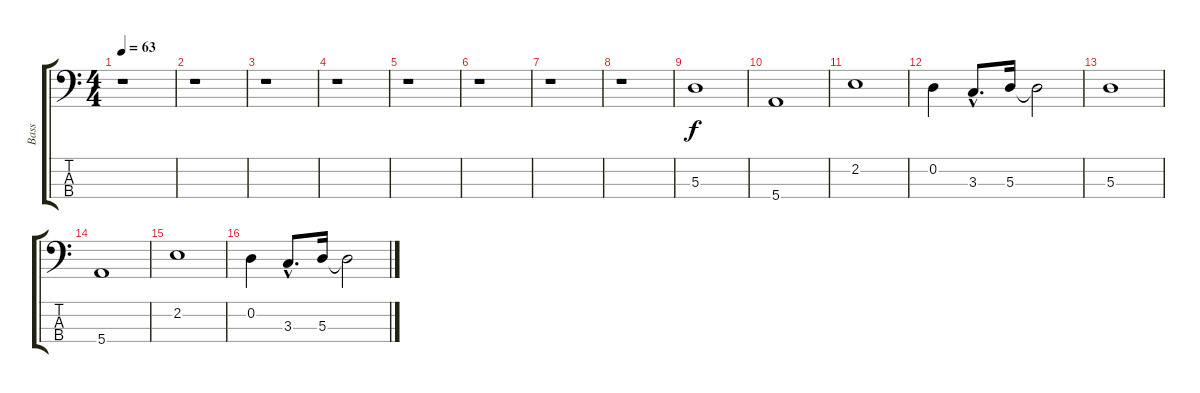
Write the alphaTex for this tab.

\track ("Bass" "Bass") {instrument electricbassfinger}
\staff {score tabs}
\tuning (G2 D2 A1 E1) {hide}
\ts (4 4)
\tempo 63
\clef f4
\ks c
r.1{dy f instrument electricbassfinger} |
r.1 |
r.1 |
r.1 |
r.1 |
r.1 |
r.1 |
r.1 |
5.3.1 |
5.4.1 |
2.2.1 |
0.2.4 3.3{hac}.8{d} 5.3.16 5.3{t}.2 |
5.3.1 |
5.4.1 |
2.2.1 |
0.2.4 3.3{hac}.8{d} 5.3.16 5.3{t}.2
